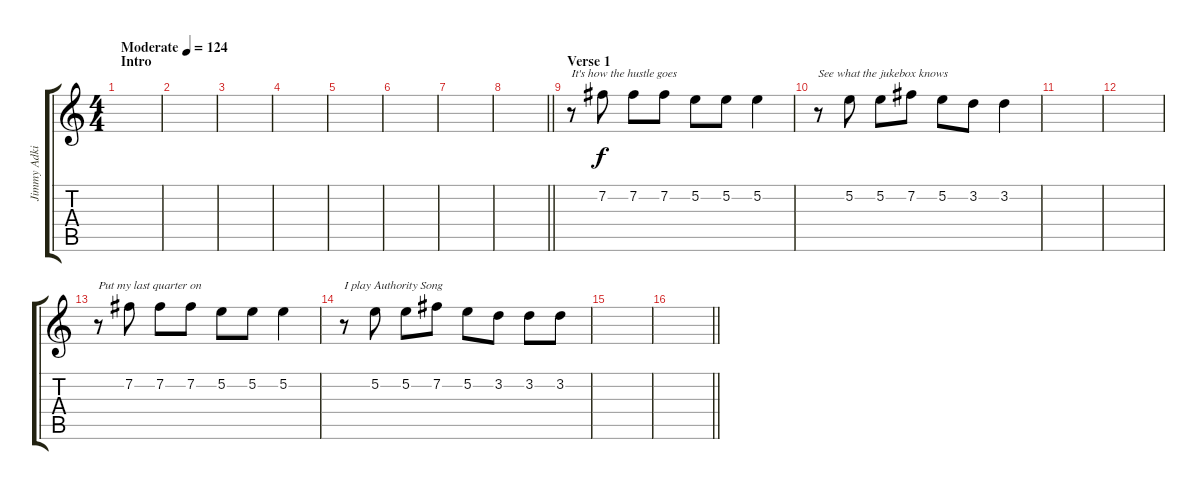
\track ("Jimmy Adkins - R Vocals" "Jimmy Adki") {instrument contrabass}
\staff {score tabs}
\tuning (E4 B3 G3 D3 A2 E2) {hide}
\ts (4 4)
\section ("" "Intro")
\tempo (124 "Moderate")
\clef g2
\ks c
|
|
|
|
|
|
|
\barLineRight lightlight
|
\section ("" "Verse 1")
r.8{txt "It's how the hustle goes"} 7.2.8 7.2.8 7.2.8 5.2.8 5.2.8 5.2.4 |
r.8{txt "See what the jukebox knows"} 5.2.8 5.2.8 7.2.8 5.2.8 3.2.8 3.2.4 |
|
|
r.8{txt "Put my last quarter on"} 7.2.8 7.2.8 7.2.8 5.2.8 5.2.8 5.2.4 |
r.8{txt "I play Authority Song"} 5.2.8 5.2.8 7.2.8 5.2.8 3.2.8 3.2.8 3.2.8 |
|
\barLineRight lightlight
